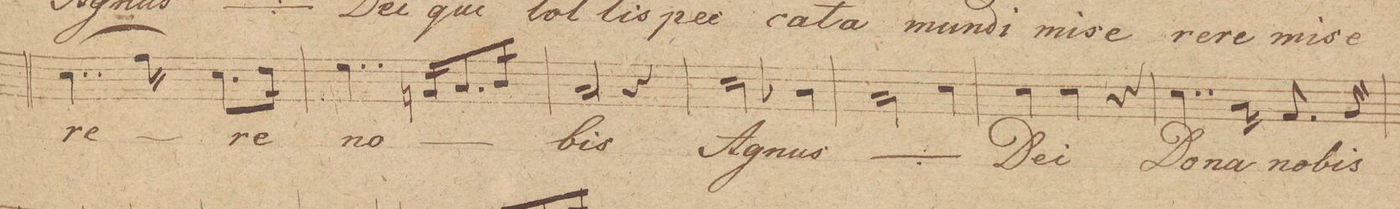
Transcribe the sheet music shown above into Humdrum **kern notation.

**kern	**text	**dynam
*I"Baſso 1mo	*	*
*clefF4	*	*
*k[b-e-a-]	*	*
*M3/4	*	*
(4..E-\	-re-	.
16A-\)	.	.
8.E-\L	-re	.
16F\Jk	.	.
=19	=19	=19
4..G\	no-	.
16BBn/KL	.	.
8.C/	.	.
16D/Jk	.	.
=20	=20	=20
2C/	-bis	.
4r	.	.
=21	=21	=21
2E-\	A-	.
4D-X\	-gnus	.
=22	=22	=22
*	*ij	*
2C\	A-	.
4E-\	-gnus	.
*	*Xij	*
=23	=23	=23
4E-\	De-	.
4E-\	-i	.
4r	.	.
=24	=24	=24
4..E-\	Do-	.
16C\	-na	.
8.AA-/	no-	.
16BB-/	-bis	.
=25	=25	=25
*-	*-	*-
